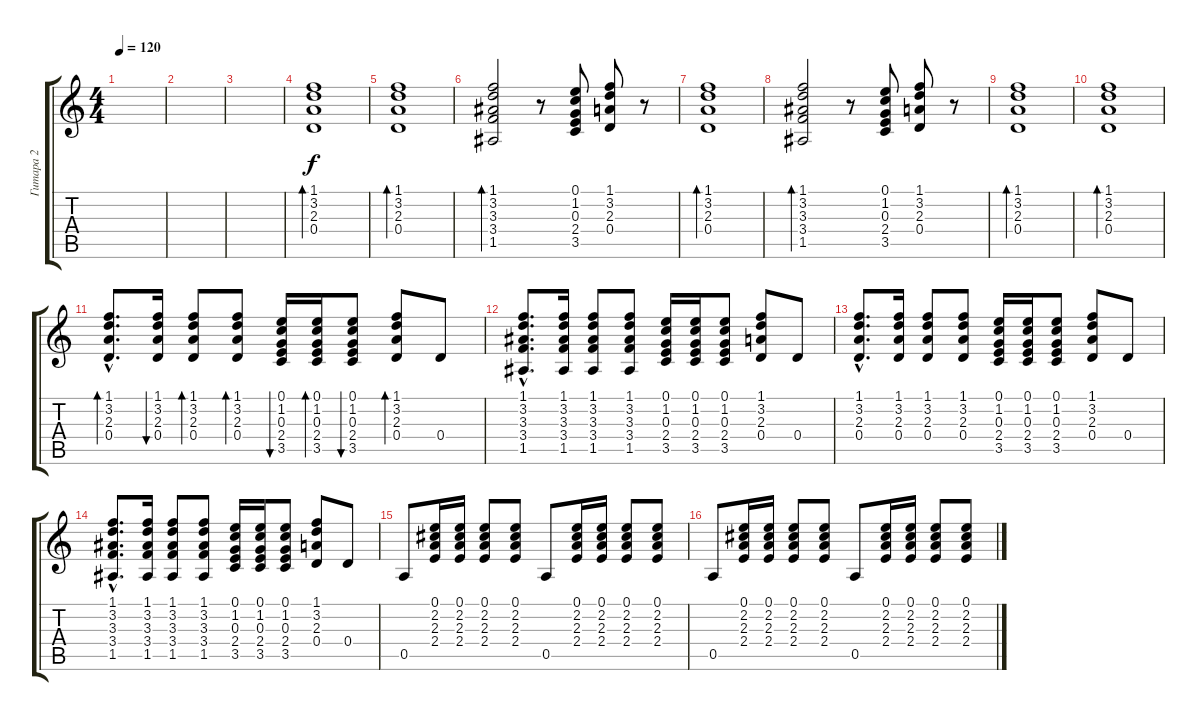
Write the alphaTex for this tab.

\track ("Гитара 2" "Гитара 2") {instrument acousticguitarnylon}
\staff {score tabs}
\tuning (E4 B3 G3 D3 A2 E2) {hide}
\ts (4 4)
\tempo 120
\clef g2
\ks c
|
|
|
(1.1 3.2 2.3 0.4).1{bd 120} |
(1.1 3.2 2.3 0.4).1{bd 120} |
(1.1 3.2 3.3 3.4 1.5).2{bd 120} r.8 (0.1 1.2 0.3 2.4 3.5).8 (1.1 3.2 2.3 0.4).8 r.8 |
(1.1 3.2 2.3 0.4).1{bd 120} |
(1.1 3.2 3.3 3.4 1.5).2{bd 120} r.8 (0.1 1.2 0.3 2.4 3.5).8 (1.1 3.2 2.3 0.4).8 r.8 |
(1.1 3.2 2.3 0.4).1{bd 120} |
(1.1 3.2 2.3 0.4).1{bd 120} |
(1.1{hac} 3.2{hac} 2.3{hac} 0.4{hac}).8{d bd 30} (1.1 3.2 2.3 0.4).16{bu 30} (1.1 3.2 2.3 0.4).8{bd 30} (1.1 3.2 2.3 0.4).8{bd 30} (0.1 1.2 0.3 2.4 3.5).16{bu 30} (0.1 1.2 0.3 2.4 3.5).16{bd 30} (0.1 1.2 0.3 2.4 3.5).8{bu 30} (1.1 3.2 2.3 0.4).8{bd 30} 0.4.8 |
(1.1{hac} 3.2{hac} 3.3{hac} 3.4{hac} 1.5{hac}).8{d} (1.1 3.2 3.3 3.4 1.5).16 (1.1 3.2 3.3 3.4 1.5).8 (1.1 3.2 3.3 3.4 1.5).8 (0.1 1.2 0.3 2.4 3.5).16 (0.1 1.2 0.3 2.4 3.5).16 (0.1 1.2 0.3 2.4 3.5).8 (1.1 3.2 2.3 0.4).8 0.4.8 |
(1.1{hac} 3.2{hac} 2.3{hac} 0.4{hac}).8{d} (1.1 3.2 2.3 0.4).16 (1.1 3.2 2.3 0.4).8 (1.1 3.2 2.3 0.4).8 (0.1 1.2 0.3 2.4 3.5).16 (0.1 1.2 0.3 2.4 3.5).16 (0.1 1.2 0.3 2.4 3.5).8 (1.1 3.2 2.3 0.4).8 0.4.8 |
(1.1{hac} 3.2{hac} 3.3{hac} 3.4{hac} 1.5{hac}).8{d} (1.1 3.2 3.3 3.4 1.5).16 (1.1 3.2 3.3 3.4 1.5).8 (1.1 3.2 3.3 3.4 1.5).8 (0.1 1.2 0.3 2.4 3.5).16 (0.1 1.2 0.3 2.4 3.5).16 (0.1 1.2 0.3 2.4 3.5).8 (1.1 3.2 2.3 0.4).8 0.4.8 |
0.5.8 (0.1 2.2 2.3 2.4).16 (0.1 2.2 2.3 2.4).16 (0.1 2.2 2.3 2.4).8 (0.1 2.2 2.3 2.4).8 0.5.8 (0.1 2.2 2.3 2.4).16 (0.1 2.2 2.3 2.4).16 (0.1 2.2 2.3 2.4).8 (0.1 2.2 2.3 2.4).8 |
0.5.8 (0.1 2.2 2.3 2.4).16 (0.1 2.2 2.3 2.4).16 (0.1 2.2 2.3 2.4).8 (0.1 2.2 2.3 2.4).8 0.5.8 (0.1 2.2 2.3 2.4).16 (0.1 2.2 2.3 2.4).16 (0.1 2.2 2.3 2.4).8 (0.1 2.2 2.3 2.4).8
